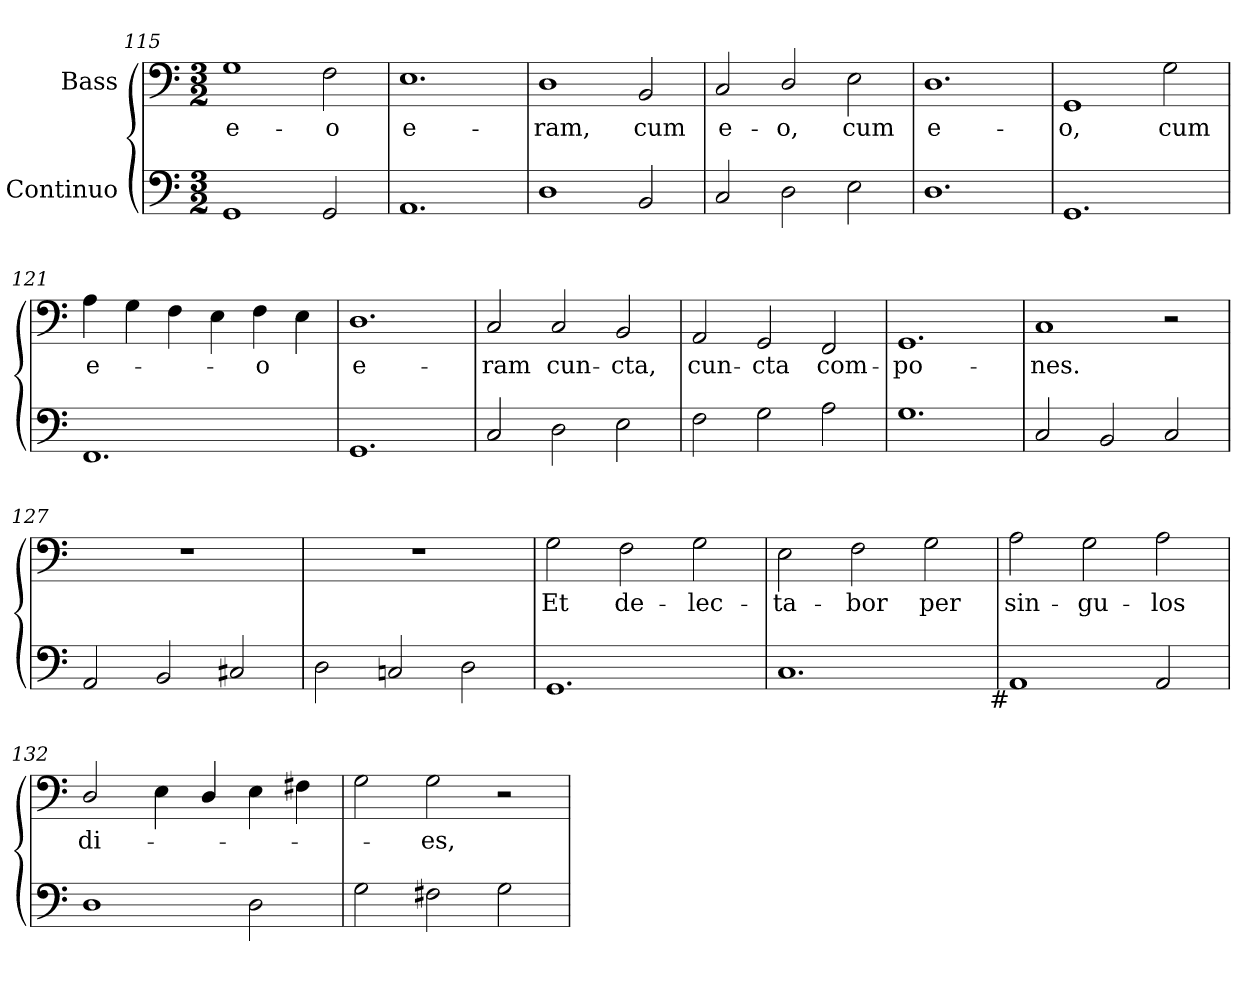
**kern	**kern	**text
*part2	*part1	*part1
*staff2	*staff1	*staff1
*I"Continuo	*I"Bass	*
!!LO:LB:g=z
*clefF4	*clefF4	*
*k[]	*k[]	*
*C:	*C:	*
*M3/2	*M3/2	*
=115	=115	=115
!	!	!LO:LY:b:color=#000000
1GGi	1Gi	e-
!	!	!LO:LY:b:color=#000000
2GGi/	2Fi\	-o
=116	=116	=116
!	!	!LO:LY:b:color=#000000
1.AAi	1.Ei	e-
=117	=117	=117
!	!	!LO:LY:b:color=#000000
1Di	1Di	-ram,
!	!	!LO:LY:b:color=#000000
2BBi/	2BBi/	cum
=118	=118	=118
!	!	!LO:LY:b:color=#000000
2Ci/	2Ci/	e-
!	!	!LO:LY:b:color=#000000
2Di\	2Di/	-o,
!	!	!LO:LY:b:color=#000000
2Ei\	2Ei\	cum
=119	=119	=119
!	!	!LO:LY:b:color=#000000
1.Di	1.Di	e-
=120	=120	=120
!	!	!LO:LY:b:color=#000000
1.GGi	1GGi	-o,
!	!	!LO:LY:b:color=#000000
.	2Gi\	cum
=121	=121	=121
!	!	!LO:LY:b:color=#000000
1.FFi	4Ai\	e-
.	4Gi\	.
.	4Fi\	.
.	4Ei\	.
!	!	!LO:LY:b:color=#000000
.	4Fi\	-o
.	4Ei\	.
!!LO:LB:g=z
=122	=122	=122
!	!	!LO:LY:b:color=#000000
1.GGi	1.Di	e-
=123	=123	=123
!	!	!LO:LY:b:color=#000000
2Ci/	2Ci/	-ram
!	!	!LO:LY:b:color=#000000
2Di\	2Ci/	cun-
!	!	!LO:LY:b:color=#000000
2Ei\	2BBi/	-cta,
=124	=124	=124
!	!	!LO:LY:b:color=#000000
2Fi\	2AAi/	cun-
!	!	!LO:LY:b:color=#000000
2Gi\	2GGi/	-cta
!	!	!LO:LY:b:color=#000000
2Ai\	2FFi/	com-
=125	=125	=125
!	!	!LO:LY:b:color=#000000
1.Gi	1.GGi	-po-
=126	=126	=126
!	!	!LO:LY:b:color=#000000
2Ci/	1Ci	-nes.
2BBi/	.	.
2Ci/	2r	.
=127	=127	=127
!	!LO:N:vis=1	!
2AAi/	1.r	.
2BBi/	.	.
2C#Xi/	.	.
!!LO:LB:g=z
=128	=128	=128
!	!LO:N:vis=1	!
2Di\	1.r	.
2Cni/	.	.
2Di\	.	.
=129	=129	=129
!	!	!LO:LY:b:color=#000000
1.GGi	2Gi\	Et
!	!	!LO:LY:b:color=#000000
.	2Fi\	de-
!	!	!LO:LY:b:color=#000000
.	2Gi\	-lec-
=130	=130	=130
!	!	!LO:LY:b:color=#000000
1.Ci	2Ei\	-ta-
!	!	!LO:LY:b:color=#000000
.	2Fi\	-bor
!	!	!LO:LY:b:color=#000000
.	2Gi\	per
=131	=131	=131
!LO:TX:b:rj:t=#	!	!
!	!	!LO:LY:b:color=#000000
1AAi	2Ai\	sin-
!	!	!LO:LY:b:color=#000000
.	2Gi\	-gu-
!	!	!LO:LY:b:color=#000000
2AAi/	2Ai\	-los
=132	=132	=132
!	!	!LO:LY:b:color=#000000
1Di	2Di/	di-
.	4Ei\	.
.	4Di/	.
2Di\	4Ei\	.
.	4F#Xi\	.
!!LO:PB:g=z
=133	=133	=133
2Gi\	2Gi\	.
!	!	!LO:LY:b:color=#000000
2F#Xi\	2Gi\	-es,
2Gi\	2r	.
=	=	=
*-	*-	*-
